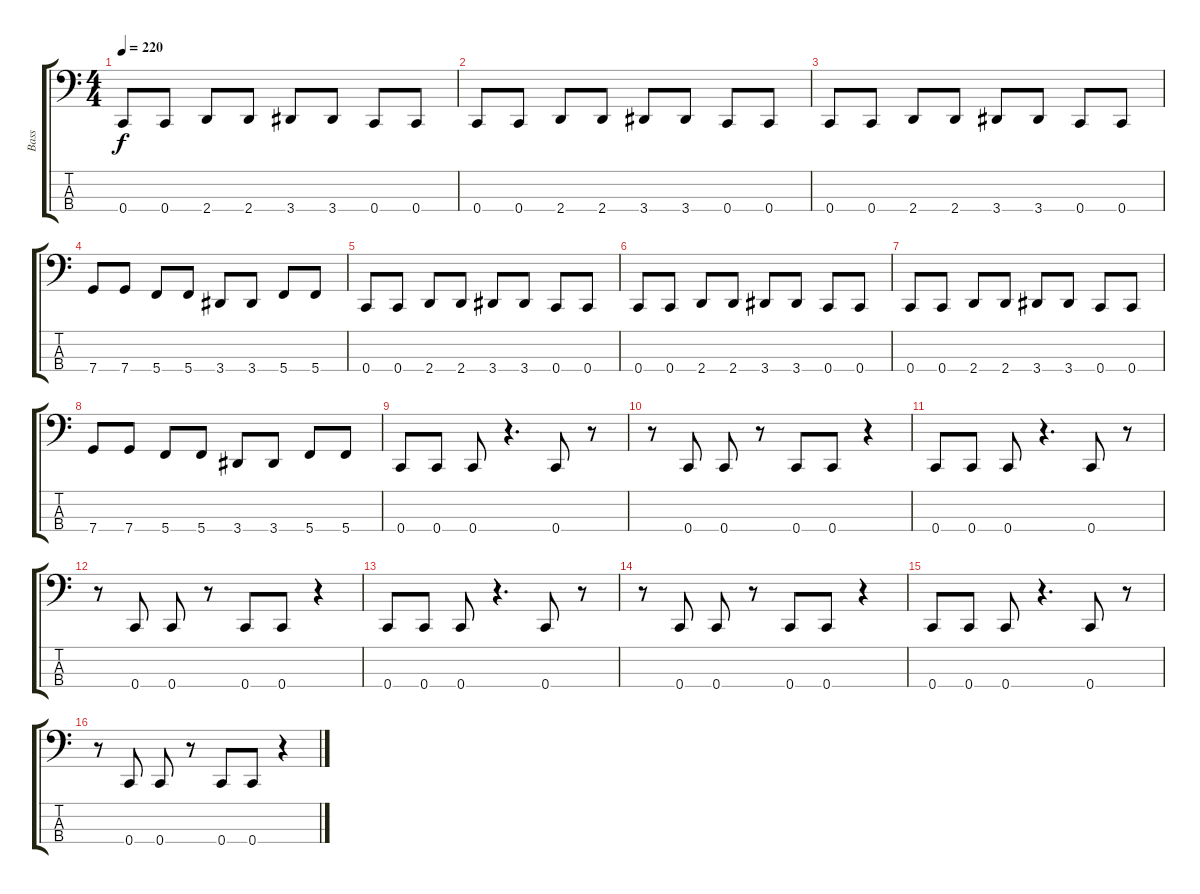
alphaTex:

\track ("Bass" "Bass") {instrument electricbasspick}
\staff {score tabs}
\tuning (F2 C2 G1 C1) {hide}
\ts (4 4)
\tempo 220
\clef f4
\ks c
0.4.8{dy f} 0.4.8 2.4.8 2.4.8 3.4.8 3.4.8 0.4.8 0.4.8 |
0.4.8 0.4.8 2.4.8 2.4.8 3.4.8 3.4.8 0.4.8 0.4.8 |
0.4.8 0.4.8 2.4.8 2.4.8 3.4.8 3.4.8 0.4.8 0.4.8 |
7.4.8 7.4.8 5.4.8 5.4.8 3.4.8 3.4.8 5.4.8 5.4.8 |
0.4.8 0.4.8 2.4.8 2.4.8 3.4.8 3.4.8 0.4.8 0.4.8 |
0.4.8 0.4.8 2.4.8 2.4.8 3.4.8 3.4.8 0.4.8 0.4.8 |
0.4.8 0.4.8 2.4.8 2.4.8 3.4.8 3.4.8 0.4.8 0.4.8 |
7.4.8 7.4.8 5.4.8 5.4.8 3.4.8 3.4.8 5.4.8 5.4.8 |
0.4.8 0.4.8 0.4.8 r.4{d} 0.4.8 r.8 |
r.8 0.4.8 0.4.8 r.8 0.4.8 0.4.8 r.4 |
0.4.8 0.4.8 0.4.8 r.4{d} 0.4.8 r.8 |
r.8 0.4.8 0.4.8 r.8 0.4.8 0.4.8 r.4 |
0.4.8 0.4.8 0.4.8 r.4{d} 0.4.8 r.8 |
r.8 0.4.8 0.4.8 r.8 0.4.8 0.4.8 r.4 |
0.4.8 0.4.8 0.4.8 r.4{d} 0.4.8 r.8 |
r.8 0.4.8 0.4.8 r.8 0.4.8 0.4.8 r.4
